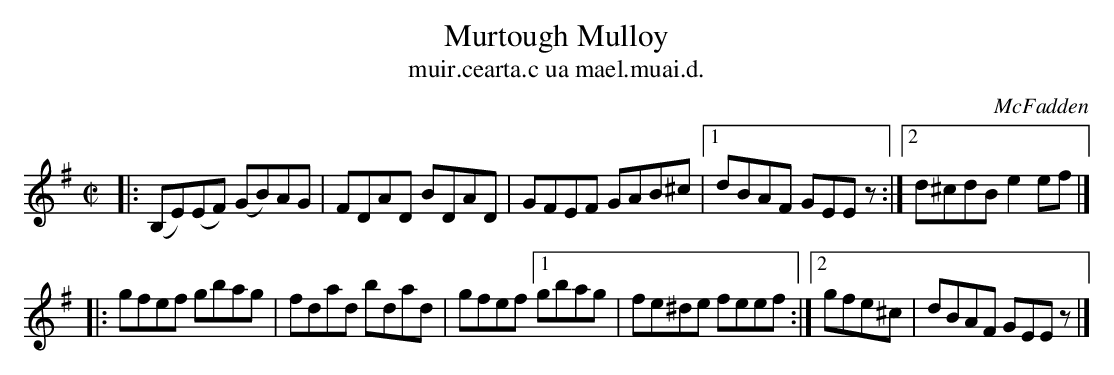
X:1
T: Murtough Mulloy
T: muir.cearta.c ua mael.muai.d.
O: McFadden
M: C|
L: 1/8
K: Em
|: (B,E)(EF) (GB)AG | FDAD BDAD | GFEF GAB^c |1 dBAF GEEz :|2 d^cdB e2ef |]
|: gfef gbag | fdad bdad | gfef [1 gbag | fe^de feef :|[2 gfe^c | dBAF GEEz |]
